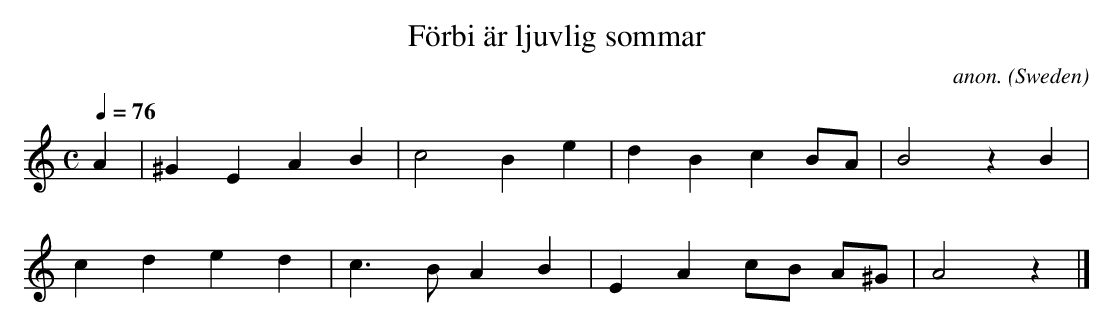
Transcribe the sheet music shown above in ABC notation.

X:1
T:Förbi är ljuvlig sommar
C:anon.
O:Sweden
M:C
L:1/4
Q:76
K:Am
A|^GEAB|c2Be|dBcB/A/|B2 z B|
cded|c>BAB|EAc/B/ A/^G/|A2 z |]
